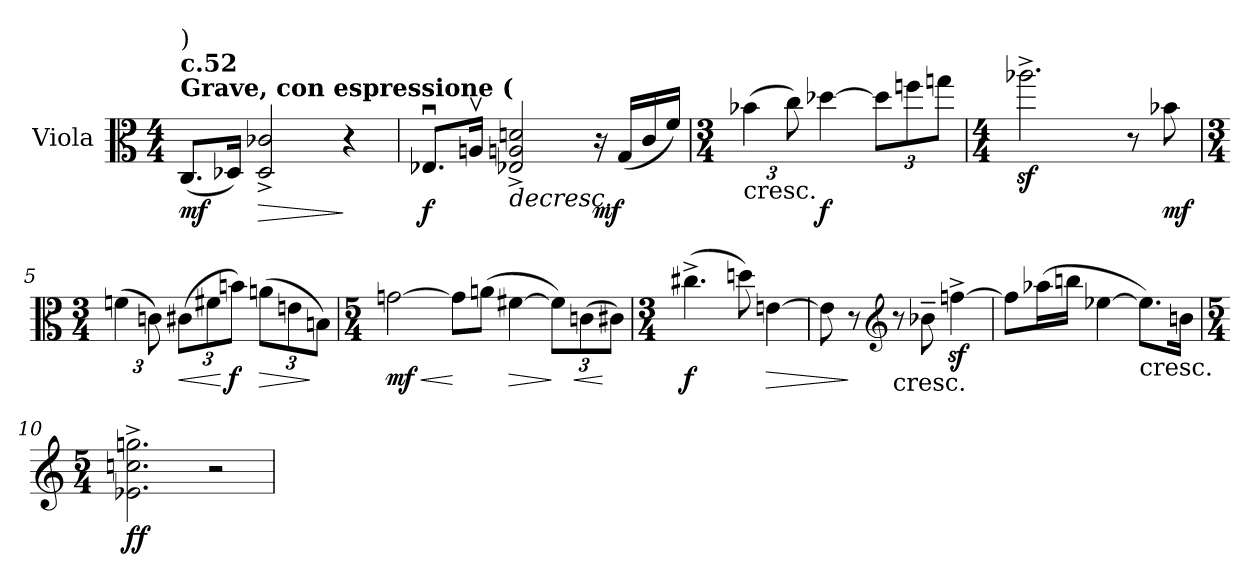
**kern	**dynam
*part1	*part1
*staff1	*staff1
*I"Viola	*
*I'Vla.	*
*clefC3	*
*k[]	*
*M4/4	*
=1	=1
!LO:TX:a:B:t=Grave, con espressione (	!
!LO:TX:a:B:t=c.52	!
!LO:TX:a:t=)	!
!	!LO:DY:b
(<8.C/L	mf
16D-X/Jk)	.
!	!LO:HP:b
2D-/^ 2c-X/^	>
4r	]
=2	=2
!	!LO:DY:b
8.E-Xu/L	f
16Anv/Jk	.
!	!LO:HP:b
2E-X/^> 2An/^> 2dn/^>	>
!	!LO:DY:b
16r	mf
(>16G/LL	]
16c/	.
16f/JJ)	.
=3	=3
*M3/4	*
*Xbrackettup	*
!LO:TX:b:t=cresc.	!
(>6b-X\	.
12cc\)	.
!	!LO:DY:b
[4dd-X\	f
*brackettup	*
12dd-\L]	.
12ffn\	.
12ggn\J	.
=4	=4
*M4/4	*
2.aa-Xz<^\	.
8r	.
!	!LO:DY:b
8b-X\	mf
!!LO:LB:g=z
=5	=5
*M3/4	*
*Xbrackettup	*
(>6fn\	.
12cn\)	.
!	!LO:HP:b
(>12c#X\L	<
12f#X\	.
!	!LO:DY:n=1:b
12bn\J)	[ f
!	!LO:HP:b
(>12an\L	>
12en\	.
12Bn\J)	]
=6	=6
*M5/4	*
!	!LO:HP:b
!	!LO:DY:n=1:b
[2gn\	< mf
8g\L]	[
(>8an\J	.
!	!LO:HP:b
[4f#X\	>
12f#\L])	]
!	!LO:HP:b
(>12cn\	<
12c#X\J)	[
=7	=7
*M3/4	*
!	!LO:DY:b
(>4.cc#X^\	f
8ddn\)	.
!	!LO:HP:b
[4en\	>
=8	=8
8e\]	.
8r	]
*clefG2	*
!LO:TX:b:t=cresc.	!
8r	.
8b-X~\	.
[4ffnz<^\	.
!!LO:LB:g=z
=9	=9
8ff\L]	.
(>16aa-X\L	.
16bbn\JJ	.
[4ee-X\	.
!LO:TX:b:t=cresc.	!
8.ee-\L])	.
16bn\Jk	.
=10	=10
*M5/4	*
!	!LO:DY:b
2.e-X\^ 2.ccn\^ 2.ggn\^	ff
2r	.
=	=
*-	*-
